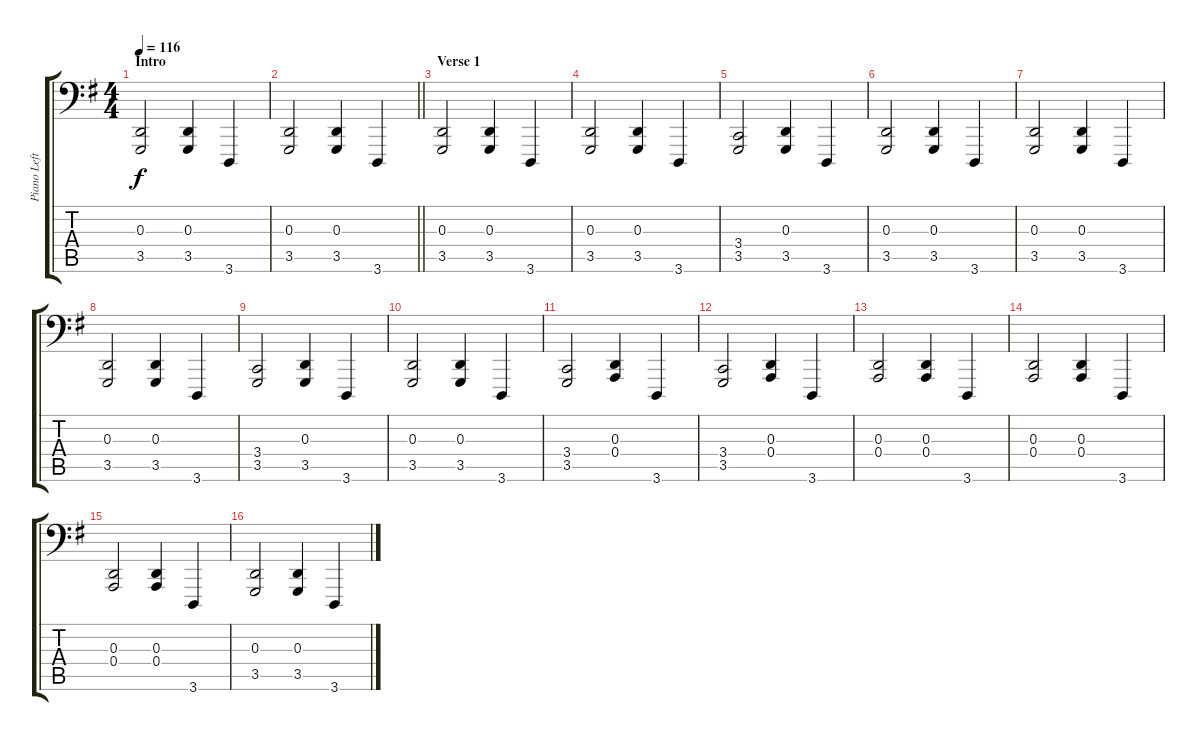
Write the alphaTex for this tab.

\track ("Piano Left-Handed" "Piano Left") {instrument acousticgrandpiano}
\staff {score tabs}
\tuning (C3 G2 D2 A1 E1 B0) {hide}
\ts (4 4)
\section ("" "Intro")
\tempo 116
\clef f4
\ks g
(0.3 3.5).2{dy f instrument acousticgrandpiano} (0.3 3.5).4 3.6.4 |
\barLineRight lightlight
(0.3 3.5).2 (0.3 3.5).4 3.6.4 |
\section ("" "Verse 1")
(0.3 3.5).2 (0.3 3.5).4 3.6.4 |
(0.3 3.5).2 (0.3 3.5).4 3.6.4 |
(3.4 3.5).2 (0.3 3.5).4 3.6.4 |
(0.3 3.5).2 (0.3 3.5).4 3.6.4 |
(0.3 3.5).2 (0.3 3.5).4 3.6.4 |
(0.3 3.5).2 (0.3 3.5).4 3.6.4 |
(3.4 3.5).2 (0.3 3.5).4 3.6.4 |
(0.3 3.5).2 (0.3 3.5).4 3.6.4 |
(3.4 3.5).2 (0.3 0.4).4 3.6.4 |
(3.4 3.5).2 (0.3 0.4).4 3.6.4 |
(0.3 0.4).2 (0.3 0.4).4 3.6.4 |
(0.3 0.4).2 (0.3 0.4).4 3.6.4 |
(0.3 0.4).2 (0.3 0.4).4 3.6.4 |
(0.3 3.5).2 (0.3 3.5).4 3.6.4
